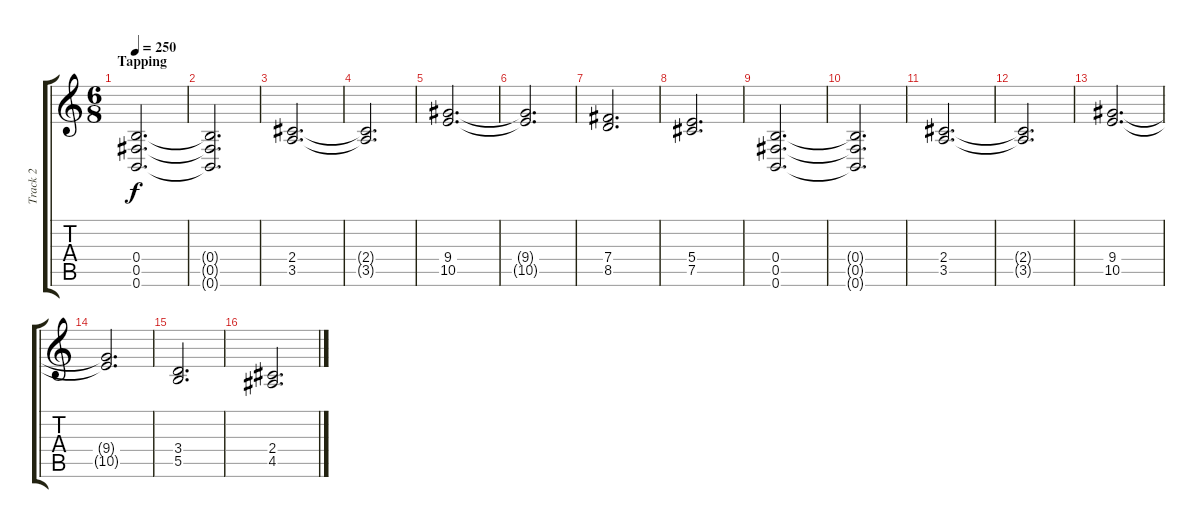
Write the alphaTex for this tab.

\track ("Track 2" "Track 2") {instrument distortionguitar}
\staff {score tabs}
\tuning (Db4 Ab3 E3 B2 Gb2 B1) {hide}
\ts (6 8)
\section ("" "Tapping")
\tempo 250
\clef g2
\ks c
(0.4 0.5 0.6).2{d dy f} |
(0.4{t} 0.5{t} 0.6{t}).2{d} |
(2.4 3.5).2{d} |
(2.4{t} 3.5{t}).2{d} |
(9.4 10.5).2{d} |
(9.4{t} 10.5{t}).2{d} |
(7.4 8.5).2{d} |
(5.4 7.5).2{d} |
(0.4 0.5 0.6).2{d} |
(0.4{t} 0.5{t} 0.6{t}).2{d} |
(2.4 3.5).2{d} |
(2.4{t} 3.5{t}).2{d} |
(9.4 10.5).2{d} |
(9.4{t} 10.5{t}).2{d} |
(3.4 5.5).2{d} |
(2.4 4.5).2{d}
